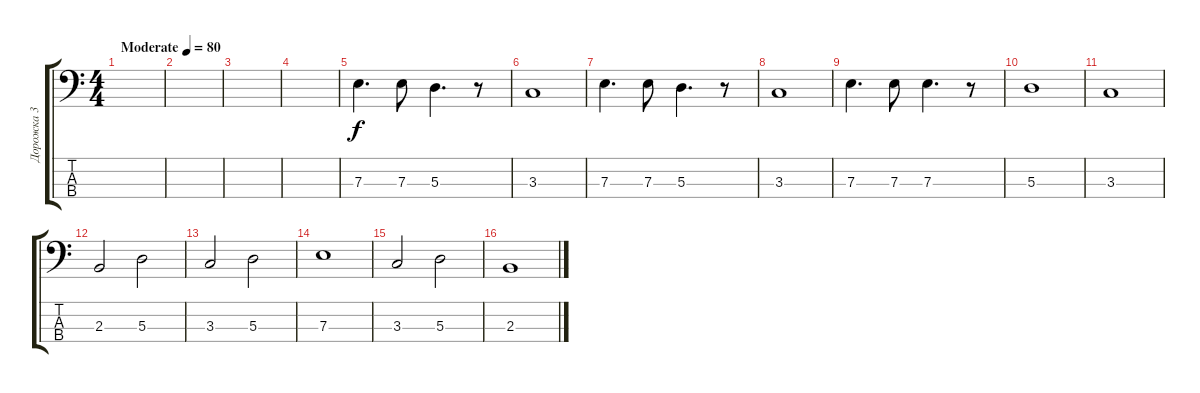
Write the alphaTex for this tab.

\track ("Дорожка 3" "Дорожка 3") {instrument electricbassfinger}
\staff {score tabs}
\tuning (G2 D2 A1 E1) {hide}
\ts (4 4)
\tempo (80 "Moderate")
\clef f4
\ks c
|
|
|
|
7.3.4{d} 7.3.8 5.3.4{d} r.8 |
3.3.1 |
7.3.4{d} 7.3.8 5.3.4{d} r.8 |
3.3.1 |
7.3.4{d} 7.3.8 7.3.4{d} r.8 |
5.3.1 |
3.3.1 |
2.3.2 5.3.2 |
3.3.2 5.3.2 |
7.3.1 |
3.3.2 5.3.2 |
2.3.1
